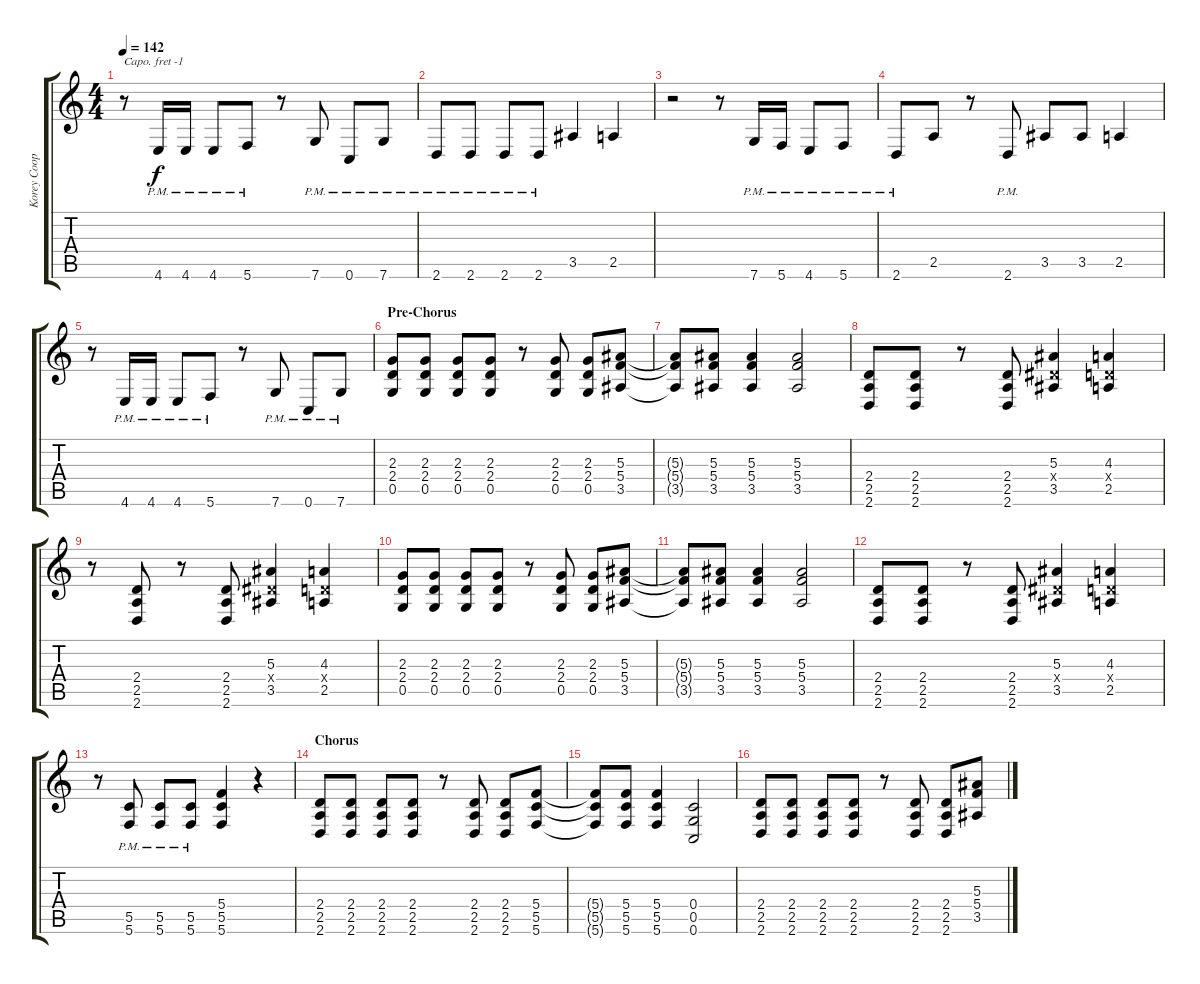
\track ("Korey Cooper" "Korey Coop") {instrument distortionguitar}
\staff {score tabs}
\capo -1
\tuning (Eb4 Bb3 Gb3 Db3 Ab2 Db2) {hide}
\ts (4 4)
\tempo 142
\clef g2
\ks c
r.8{dy f} 4.6{pm}.16 4.6{pm}.16 4.6{pm}.8 5.6{pm}.8 r.8 7.6{pm}.8 0.6{pm}.8 7.6{pm}.8 |
2.6{pm}.8 2.6{pm}.8 2.6{pm}.8 2.6{pm}.8 3.5.4 2.5.4 |
r.2 r.8 7.6{pm}.16 5.6{pm}.16 4.6{pm}.8 5.6{pm}.8 |
2.6{pm}.8 2.5.8 r.8 2.6{pm}.8 3.5.8 3.5.8 2.5.4 |
r.8 4.6{pm}.16 4.6{pm}.16 4.6{pm}.8 5.6{pm}.8 r.8 7.6{pm}.8 0.6{pm}.8 7.6{pm}.8 |
\section ("" "Pre-Chorus")
(2.3 2.4 0.5).8 (2.3 2.4 0.5).8 (2.3 2.4 0.5).8 (2.3 2.4 0.5).8 r.8 (2.3 2.4 0.5).8 (2.3 2.4 0.5).8 (5.3 5.4 3.5).8 |
(5.3{t} 5.4{t} 3.5{t}).8 (5.3 5.4 3.5).8 (5.3 5.4 3.5).4 (5.3 5.4 3.5).2 |
(2.4 2.5 2.6).8 (2.4 2.5 2.6).8 r.8 (2.4 2.5 2.6).8 (5.3 3.4{x} 3.5).4 (4.3 2.4{x} 2.5).4 |
r.8 (2.4 2.5 2.6).8 r.8 (2.4 2.5 2.6).8 (5.3 3.4{x} 3.5).4 (4.3 2.4{x} 2.5).4 |
(2.3 2.4 0.5).8 (2.3 2.4 0.5).8 (2.3 2.4 0.5).8 (2.3 2.4 0.5).8 r.8 (2.3 2.4 0.5).8 (2.3 2.4 0.5).8 (5.3 5.4 3.5).8 |
(5.3{t} 5.4{t} 3.5{t}).8 (5.3 5.4 3.5).8 (5.3 5.4 3.5).4 (5.3 5.4 3.5).2 |
(2.4 2.5 2.6).8 (2.4 2.5 2.6).8 r.8 (2.4 2.5 2.6).8 (5.3 3.4{x} 3.5).4 (4.3 2.4{x} 2.5).4 |
r.8 (5.5{pm} 5.6{pm}).8 (5.5{pm} 5.6{pm}).8 (5.5{pm} 5.6{pm}).8 (5.4 5.5 5.6).4 r.4 |
\section ("" "Chorus")
(2.4 2.5 2.6).8 (2.4 2.5 2.6).8 (2.4 2.5 2.6).8 (2.4 2.5 2.6).8 r.8 (2.4 2.5 2.6).8 (2.4 2.5 2.6).8 (5.4 5.5 5.6).8 |
(5.4{t} 5.5{t} 5.6{t}).8 (5.4 5.5 5.6).8 (5.4 5.5 5.6).4 (0.4 0.5 0.6).2 |
(2.4 2.5 2.6).8 (2.4 2.5 2.6).8 (2.4 2.5 2.6).8 (2.4 2.5 2.6).8 r.8 (2.4 2.5 2.6).8 (2.4 2.5 2.6).8 (5.3 5.4 3.5).8
